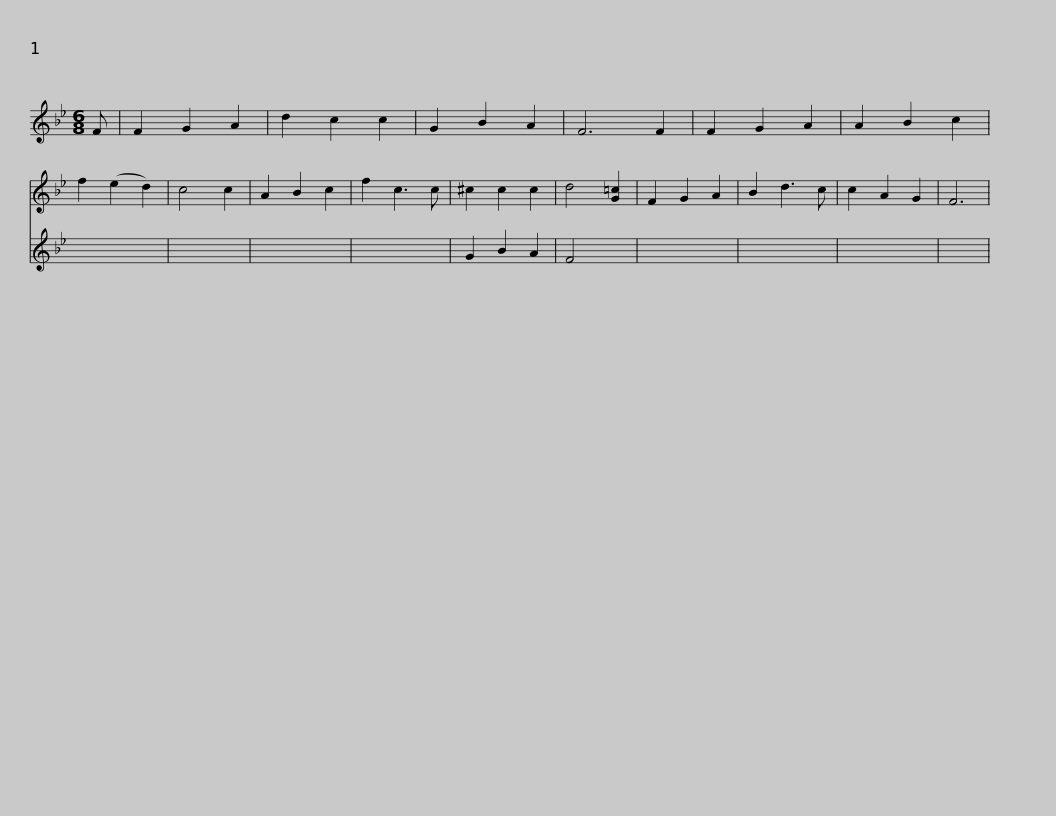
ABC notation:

X:1
%%score 1 2
L:1/8
M:6/8
I:linebreak $
K:Bb
V:1 treble
V:2 treble
V:1
 F | F2 G2 A2 | d2 c2 c2 | G2 B2 A2 | F6 F2 | %5
 F2 G2 A2 | A2 B2 c2 | f2 (e2 d2) | c4 c2 |$ A2 B2 c2 | %10
 f2 c3 c | ^c2 c2 c2 | d4 [G=c]2 | F2 G2 A2 | B2 d3 c | %15
 c2 A2 G2 | F6 | %17
V:2
 x | x6 | x6 | x6 | x8 | %5
 x6 | x6 | x6 | x6 |$ x6 | %10
 x6 | G2 B2 A2 | F4 x2 | x6 | x6 | %15
 x6 | x6 | %17
